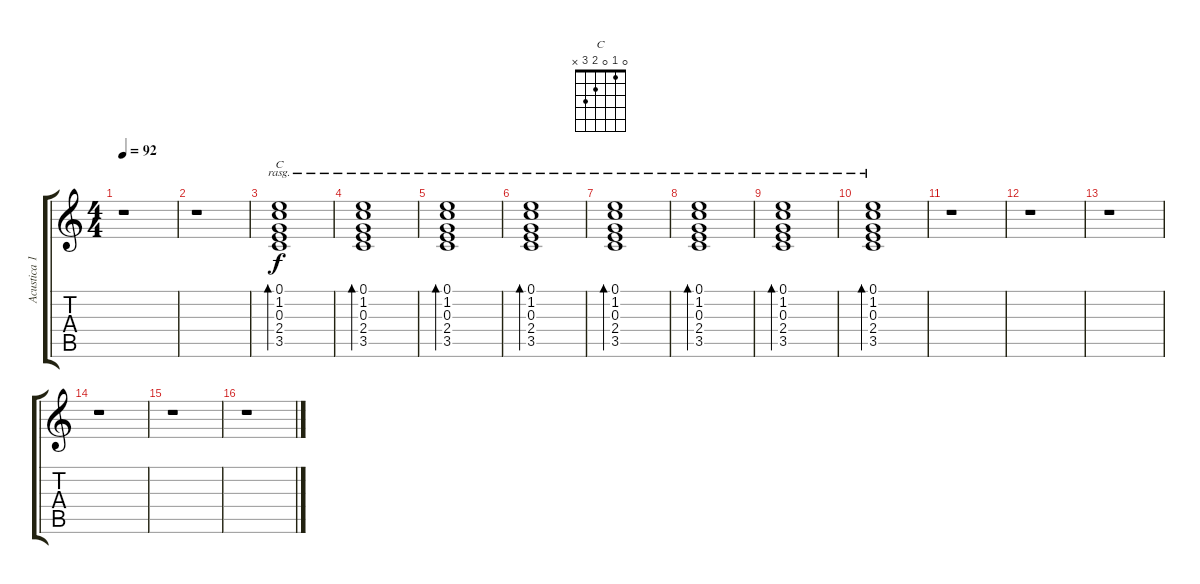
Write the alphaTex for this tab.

\track ("Acustica 1" "Acustica 1") {instrument acousticguitarnylon}
\staff {score tabs}
\tuning (E4 B3 G3 D3 A2 E2) {hide}
\chord ("C" 0 1 0 2 3 x)
\ts (4 4)
\tempo 92
\clef g2
\ks c
r.1{dy f} |
r.1 |
(0.1 1.2 0.3 2.4 3.5).1{bd 240 ch "C" rasg ii} |
(0.1 1.2 0.3 2.4 3.5).1{bd 240 rasg ii} |
(0.1 1.2 0.3 2.4 3.5).1{bd 240 rasg ii} |
(0.1 1.2 0.3 2.4 3.5).1{bd 240 rasg ii} |
(0.1 1.2 0.3 2.4 3.5).1{bd 240 rasg ii} |
(0.1 1.2 0.3 2.4 3.5).1{bd 240 rasg ii} |
(0.1 1.2 0.3 2.4 3.5).1{bd 240 rasg ii} |
(0.1 1.2 0.3 2.4 3.5).1{bd 240 rasg ii} |
r.1 |
r.1 |
r.1 |
r.1 |
r.1 |
r.1
